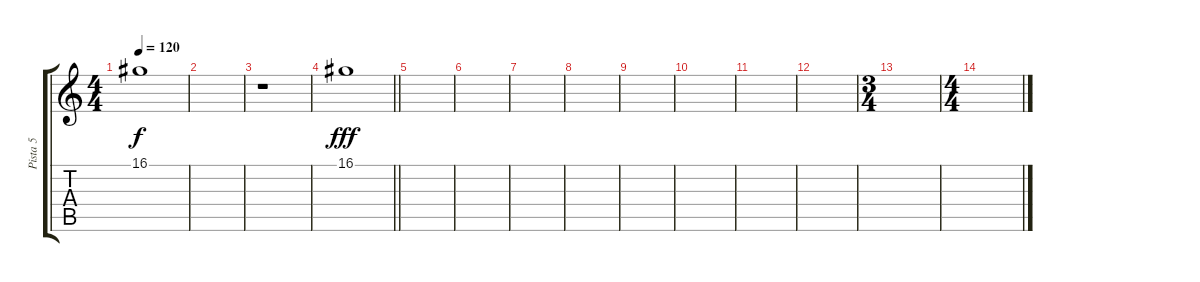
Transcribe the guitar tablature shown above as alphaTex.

\track ("Pista 5" "Pista 5") {instrument fx7echoes}
\staff {score tabs}
\tuning (E4 B3 G3 D3 A2 E2) {hide}
\ts (4 4)
\tempo 120
\clef g2
\ks c
16.1{t}.1{dy f} |
|
r.1{volume 3} |
\barLineRight lightlight
16.1.1{dy fff volume 10} |
|
|
|
|
|
|
|
|
\ts (3 4)
|
\ts (4 4)
